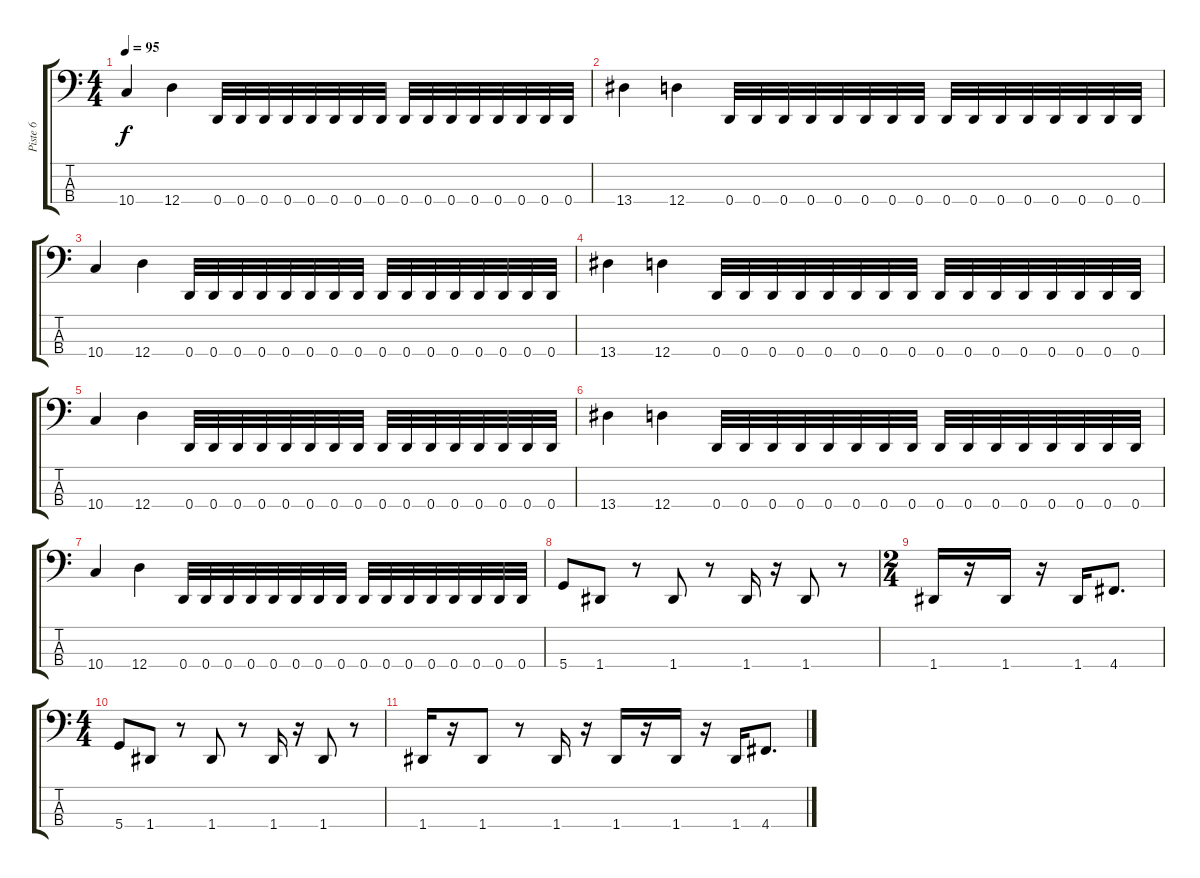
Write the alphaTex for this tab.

\track ("Piste 6" "Piste 6") {instrument electricbasspick}
\staff {score tabs}
\tuning (G2 D2 A1 D1) {hide}
\ts (4 4)
\tempo 95
\clef f4
\ks c
10.4.4{dy f} 12.4.4 0.4.32 0.4.32 0.4.32 0.4.32 0.4.32 0.4.32 0.4.32 0.4.32 0.4.32 0.4.32 0.4.32 0.4.32 0.4.32 0.4.32 0.4.32 0.4.32 |
13.4.4 12.4.4 0.4.32 0.4.32 0.4.32 0.4.32 0.4.32 0.4.32 0.4.32 0.4.32 0.4.32 0.4.32 0.4.32 0.4.32 0.4.32 0.4.32 0.4.32 0.4.32 |
10.4.4 12.4.4 0.4.32 0.4.32 0.4.32 0.4.32 0.4.32 0.4.32 0.4.32 0.4.32 0.4.32 0.4.32 0.4.32 0.4.32 0.4.32 0.4.32 0.4.32 0.4.32 |
13.4.4 12.4.4 0.4.32 0.4.32 0.4.32 0.4.32 0.4.32 0.4.32 0.4.32 0.4.32 0.4.32 0.4.32 0.4.32 0.4.32 0.4.32 0.4.32 0.4.32 0.4.32 |
10.4.4 12.4.4 0.4.32 0.4.32 0.4.32 0.4.32 0.4.32 0.4.32 0.4.32 0.4.32 0.4.32 0.4.32 0.4.32 0.4.32 0.4.32 0.4.32 0.4.32 0.4.32 |
13.4.4 12.4.4 0.4.32 0.4.32 0.4.32 0.4.32 0.4.32 0.4.32 0.4.32 0.4.32 0.4.32 0.4.32 0.4.32 0.4.32 0.4.32 0.4.32 0.4.32 0.4.32 |
10.4.4 12.4.4 0.4.32 0.4.32 0.4.32 0.4.32 0.4.32 0.4.32 0.4.32 0.4.32 0.4.32 0.4.32 0.4.32 0.4.32 0.4.32 0.4.32 0.4.32 0.4.32 |
5.4.8 1.4.8 r.8 1.4.8 r.8 1.4.16 r.16 1.4.8 r.8 |
\ts (2 4)
1.4.16 r.16 1.4.16 r.16 1.4.16 4.4.8{d} |
\ts (4 4)
5.4.8 1.4.8 r.8 1.4.8 r.8 1.4.16 r.16 1.4.8 r.8 |
1.4.16 r.16 1.4.8 r.8 1.4.16 r.16 1.4.16 r.16 1.4.16 r.16 1.4.16 4.4.8{d}
